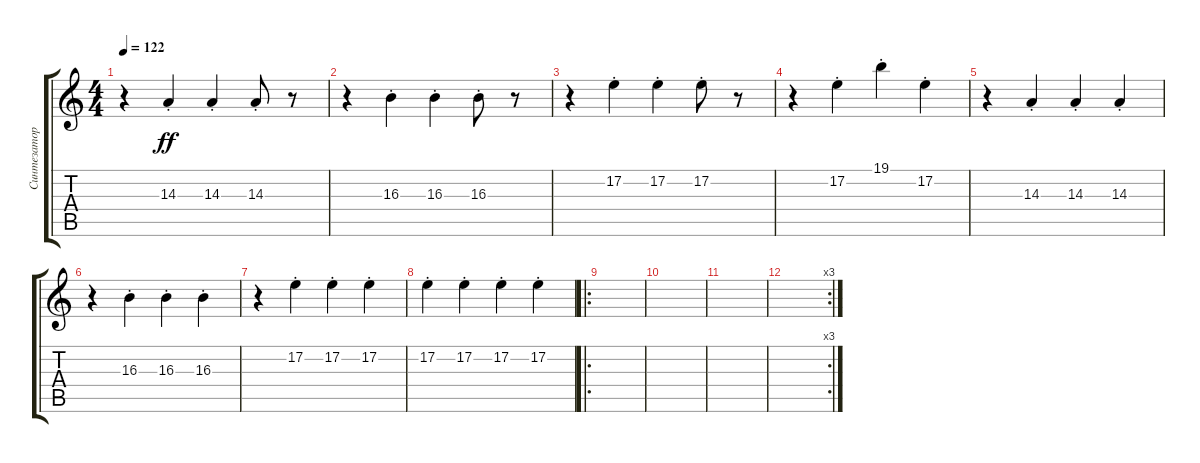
\track ("Синтезатор" "Синтезатор") {instrument tremolostrings}
\staff {score tabs}
\tuning (E4 B3 G3 D3 A2 E2) {hide}
\ts (4 4)
\tempo 122
\clef g2
\ks c
r.4{dy ppp} 14.3{st}.4{dy ff} 14.3{st}.4 14.3{st}.8 r.8 |
r.4 16.3{st}.4 16.3{st}.4 16.3{st}.8 r.8 |
r.4 17.2{st}.4 17.2{st}.4 17.2{st}.8 r.8 |
r.4 17.2{st}.4 19.1{st}.4 17.2{st}.4 |
r.4 14.3{st}.4 14.3{st}.4 14.3{st}.4 |
r.4 16.3{st}.4 16.3{st}.4 16.3{st}.4 |
r.4 17.2{st}.4 17.2{st}.4 17.2{st}.4 |
17.2{st}.4 17.2{st}.4 17.2{st}.4 17.2{st}.4 |
\ro
|
|
|
\rc 3
